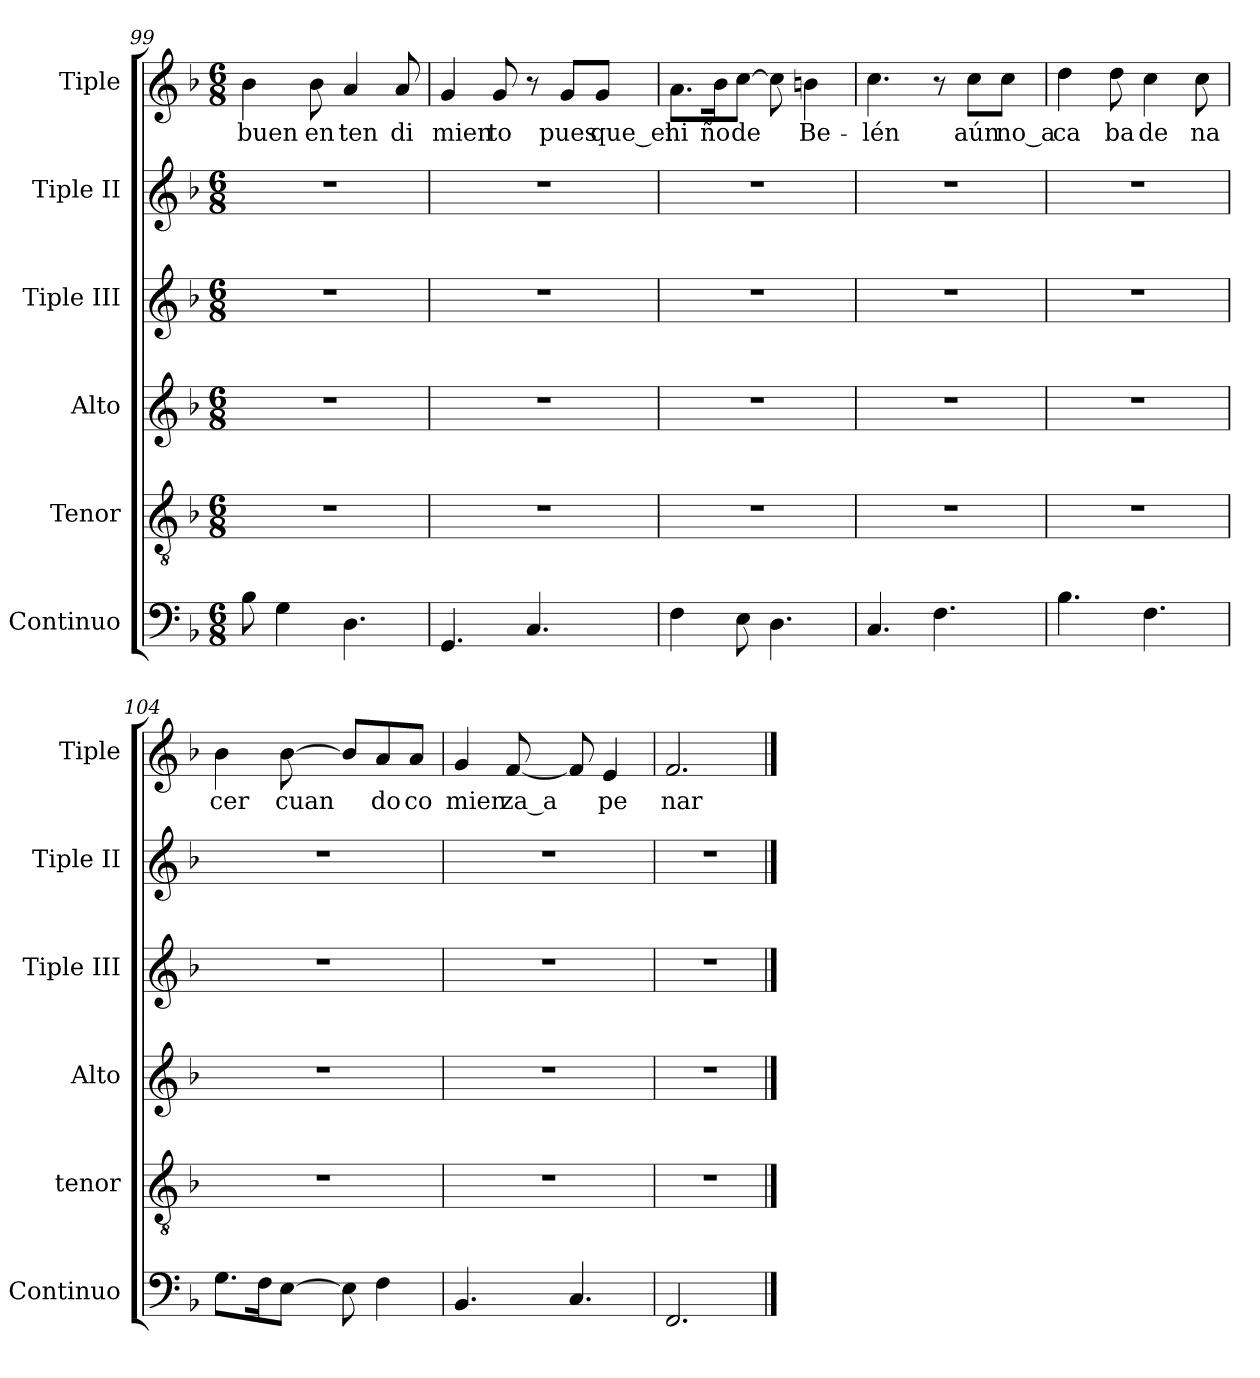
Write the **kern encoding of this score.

**kern	**kern	**kern	**kern	**kern	**kern	**text
*part6	*part5	*part4	*part3	*part2	*part1	*part1
*staff6	*staff5	*staff4	*staff3	*staff2	*staff1	*staff1
*I"Continuo	*I"Tenor	*I"Alto	*I"Tiple III	*I"Tiple II	*I"Tiple	*
*I'Continuo	*I'tenor	*I'Alto	*I'Tiple III	*I'Tiple II	*I'Tiple	*
*clefF4	*clefGv2	*clefG2	*clefG2	*clefG2	*clefG2	*
*k[b-]	*k[b-]	*k[b-]	*k[b-]	*k[b-]	*k[b-]	*
*F:	*F:	*F:	*F:	*F:	*F:	*
*M6/8	*M6/8	*M6/8	*M6/8	*M6/8	*M6/8	*
=99	=99	=99	=99	=99	=99	=99
8B-\	2.r	2.r	2.r	2.r	4b-\	buen
4G\	.	.	.	.	.	.
.	.	.	.	.	8b-\	en
4.D\	.	.	.	.	4a/	ten
.	.	.	.	.	8a/	di
=100	=100	=100	=100	=100	=100	=100
4.GG/	2.r	2.r	2.r	2.r	4g/	mien
.	.	.	.	.	8g/	to
4.C/	.	.	.	.	8r	.
.	.	.	.	.	8g/L	pues
.	.	.	.	.	8g/J	que_el
!!LO:PB:g=z
=101	=101	=101	=101	=101	=101	=101
4F\	2.r	2.r	2.r	2.r	8.a\L	ni
.	.	.	.	.	16b-\k	ño
8E\	.	.	.	.	[8cc\J	de
4.D\	.	.	.	.	8cc\]	.
.	.	.	.	.	4bn\	Be-
=102	=102	=102	=102	=102	=102	=102
4.C/	2.r	2.r	2.r	2.r	4.cc\	-lén
4.F\	.	.	.	.	8r	.
.	.	.	.	.	8cc\L	aún
.	.	.	.	.	8cc\J	no_a
=103	=103	=103	=103	=103	=103	=103
4.B-\	2.r	2.r	2.r	2.r	4dd\	ca
.	.	.	.	.	8dd\	ba
4.F\	.	.	.	.	4cc\	de
.	.	.	.	.	8cc\	na
=104	=104	=104	=104	=104	=104	=104
8.G\L	2.r	2.r	2.r	2.r	4b-\	cer
16F\k	.	.	.	.	.	.
[8E\J	.	.	.	.	[8b-\	cuan
8E\]	.	.	.	.	8b-/L]	.
4F\	.	.	.	.	8a/	do
.	.	.	.	.	8a/J	co
!!LO:PB:g=z
=105	=105	=105	=105	=105	=105	=105
4.BB-/	2.r	2.r	2.r	2.r	4g/	mien
.	.	.	.	.	[8f/	za_a
4.C/	.	.	.	.	8f/]	.
.	.	.	.	.	4e/	pe
=106	=106	=106	=106	=106	=106	=106
2.FF/	2.r	2.r	2.r	2.r	2.f/	nar
==	==	==	==	==	==	==
*-	*-	*-	*-	*-	*-	*-
